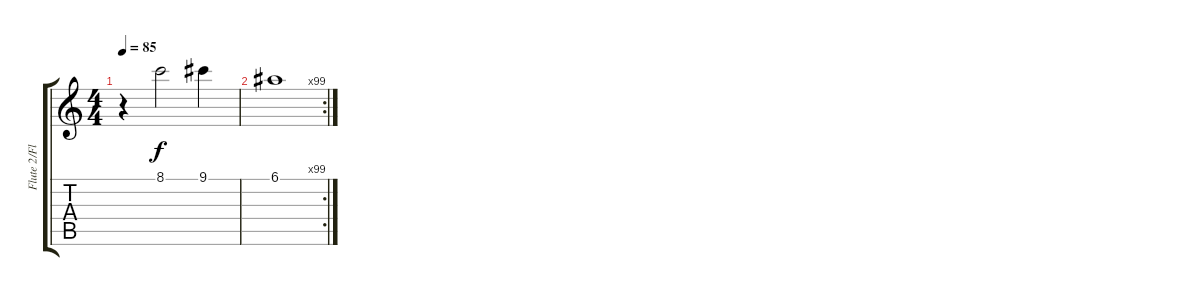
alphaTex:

\track ("Flute 2/Flute 1 (Echo)" "Flute 2/Fl") {instrument flute}
\staff {score tabs}
\tuning (E5 B4 G4 D4 A3 E3) {hide}
\ts (4 4)
\tempo 85
\clef g2
\ks c
r.4{dy f} 8.1.2 9.1.4 |
\rc 99
6.1.1
